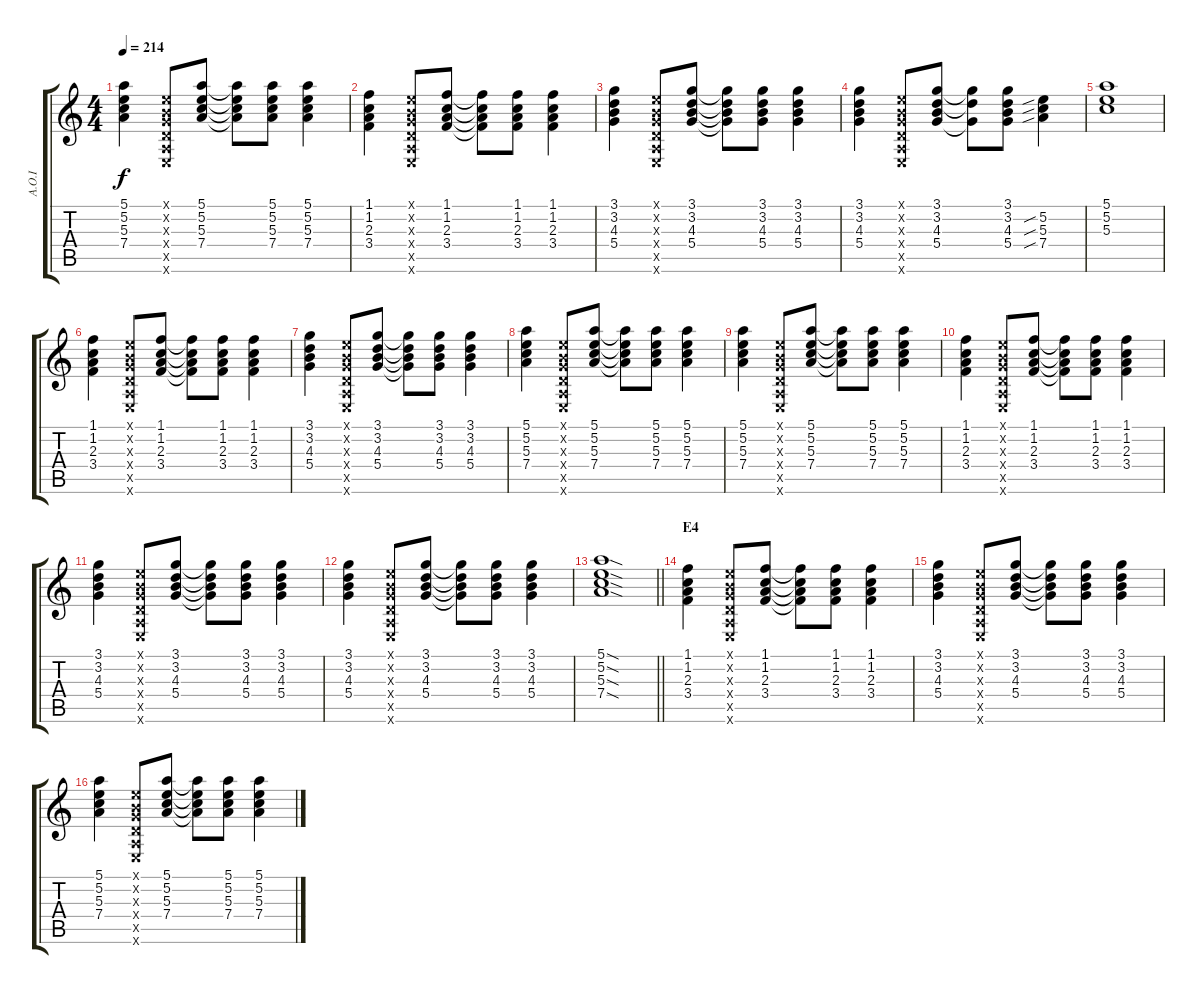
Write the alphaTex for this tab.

\track ("A.O.I" "A.O.I") {instrument distortionguitar}
\staff {score tabs}
\tuning (E4 B3 G3 D3 A2 E2) {hide}
\ts (4 4)
\tempo 214
\clef g2
\ks c
(5.1 5.2 5.3 7.4).4{dy f} (0.1{x} 0.2{x} 0.3{x} 0.4{x} 0.5{x} 0.6{x}).8 (5.1 5.2 5.3 7.4).8 (5.1{t} 5.2{t} 5.3{t} 7.4{t}).8 (5.1 5.2 5.3 7.4).8 (5.1 5.2 5.3 7.4).4 |
(1.1 1.2 2.3 3.4).4 (0.1{x} 0.2{x} 0.3{x} 0.4{x} 0.5{x} 0.6{x}).8 (1.1 1.2 2.3 3.4).8 (1.1{t} 1.2{t} 2.3{t} 3.4{t}).8 (1.1 1.2 2.3 3.4).8 (1.1 1.2 2.3 3.4).4 |
(3.1 3.2 4.3 5.4).4 (0.1{x} 0.2{x} 0.3{x} 0.4{x} 0.5{x} 0.6{x}).8 (3.1 3.2 4.3 5.4).8 (3.1{t} 3.2{t} 4.3{t} 5.4{t}).8 (3.1 3.2 4.3 5.4).8 (3.1 3.2 4.3 5.4).4 |
(3.1 3.2 4.3 5.4).4 (0.1{x} 0.2{x} 0.3{x} 0.4{x} 0.5{x} 0.6{x}).8 (3.1 3.2 4.3 5.4).8 (3.1{t} 3.2{t} 5.4{t}).8 (3.1 3.2 4.3 5.4).8 (5.2{sib} 5.3{sib} 7.4{sib}).4 |
(5.1 5.2 5.3).1 |
(1.1 1.2 2.3 3.4).4 (0.1{x} 0.2{x} 0.3{x} 0.4{x} 0.5{x} 0.6{x}).8 (1.1 1.2 2.3 3.4).8 (1.1{t} 1.2{t} 2.3{t} 3.4{t}).8 (1.1 1.2 2.3 3.4).8 (1.1 1.2 2.3 3.4).4 |
(3.1 3.2 4.3 5.4).4 (0.1{x} 0.2{x} 0.3{x} 0.4{x} 0.5{x} 0.6{x}).8 (3.1 3.2 4.3 5.4).8 (3.1{t} 3.2{t} 4.3{t} 5.4{t}).8 (3.1 3.2 4.3 5.4).8 (3.1 3.2 4.3 5.4).4 |
(5.1 5.2 5.3 7.4).4 (0.1{x} 0.2{x} 0.3{x} 0.4{x} 0.5{x} 0.6{x}).8 (5.1 5.2 5.3 7.4).8 (5.1{t} 5.2{t} 5.3{t} 7.4{t}).8 (5.1 5.2 5.3 7.4).8 (5.1 5.2 5.3 7.4).4 |
(5.1 5.2 5.3 7.4).4 (0.1{x} 0.2{x} 0.3{x} 0.4{x} 0.5{x} 0.6{x}).8 (5.1 5.2 5.3 7.4).8 (5.1{t} 5.2{t} 5.3{t} 7.4{t}).8 (5.1 5.2 5.3 7.4).8 (5.1 5.2 5.3 7.4).4 |
(1.1 1.2 2.3 3.4).4 (0.1{x} 0.2{x} 0.3{x} 0.4{x} 0.5{x} 0.6{x}).8 (1.1 1.2 2.3 3.4).8 (1.1{t} 1.2{t} 2.3{t} 3.4{t}).8 (1.1 1.2 2.3 3.4).8 (1.1 1.2 2.3 3.4).4 |
(3.1 3.2 4.3 5.4).4 (0.1{x} 0.2{x} 0.3{x} 0.4{x} 0.5{x} 0.6{x}).8 (3.1 3.2 4.3 5.4).8 (3.1{t} 3.2{t} 4.3{t} 5.4{t}).8 (3.1 3.2 4.3 5.4).8 (3.1 3.2 4.3 5.4).4 |
(3.1 3.2 4.3 5.4).4 (0.1{x} 0.2{x} 0.3{x} 0.4{x} 0.5{x} 0.6{x}).8 (3.1 3.2 4.3 5.4).8 (3.1{t} 3.2{t} 4.3{t} 5.4{t}).8 (3.1 3.2 4.3 5.4).8 (3.1 3.2 4.3 5.4).4 |
\barLineRight lightlight
(5.1{sod} 5.2{sod} 5.3{sod} 7.4{sod}).1 |
\section ("" "E4")
(1.1 1.2 2.3 3.4).4{volume 10 balance 8} (0.1{x} 0.2{x} 0.3{x} 0.4{x} 0.5{x} 0.6{x}).8 (1.1 1.2 2.3 3.4).8 (1.1{t} 1.2{t} 2.3{t} 3.4{t}).8 (1.1 1.2 2.3 3.4).8 (1.1 1.2 2.3 3.4).4 |
(3.1 3.2 4.3 5.4).4 (0.1{x} 0.2{x} 0.3{x} 0.4{x} 0.5{x} 0.6{x}).8 (3.1 3.2 4.3 5.4).8 (3.1{t} 3.2{t} 4.3{t} 5.4{t}).8 (3.1 3.2 4.3 5.4).8 (3.1 3.2 4.3 5.4).4 |
(5.1 5.2 5.3 7.4).4 (0.1{x} 0.2{x} 0.3{x} 0.4{x} 0.5{x} 0.6{x}).8 (5.1 5.2 5.3 7.4).8 (5.1{t} 5.2{t} 5.3{t} 7.4{t}).8 (5.1 5.2 5.3 7.4).8 (5.1 5.2 5.3 7.4).4
